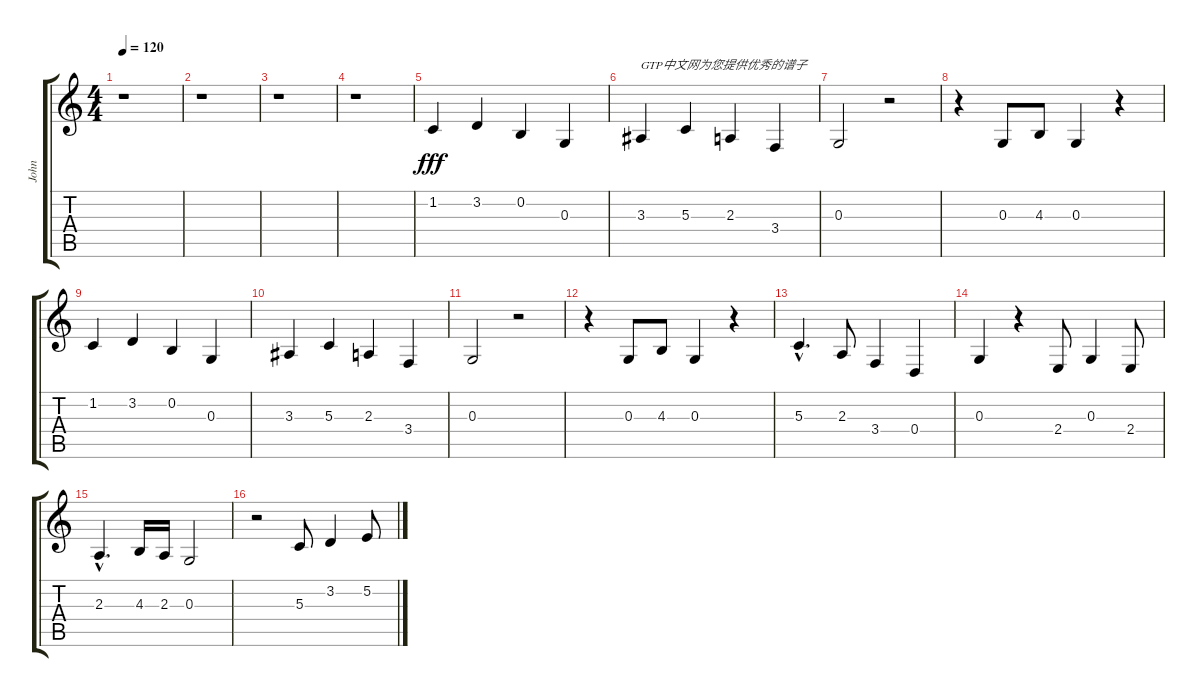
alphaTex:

\track ("John" "John") {instrument englishhorn}
\staff {score tabs}
\tuning (E4 B3 G3 D3 A2 E2) {hide}
\ts (4 4)
\tempo 120
\clef g2
\ks c
r.1{dy fff instrument englishhorn} |
r.1 |
r.1 |
r.1 |
1.2.4 3.2.4 0.2.4 0.3.4 |
3.3.4{txt "GTP中文网为您提供优秀的谱子"} 5.3.4 2.3.4 3.4.4 |
0.3.2 r.2 |
r.4 0.3.8 4.3.8 0.3.4 r.4 |
1.2.4 3.2.4 0.2.4 0.3.4 |
3.3.4 5.3.4 2.3.4 3.4.4 |
0.3.2 r.2 |
r.4 0.3.8 4.3.8 0.3.4 r.4 |
5.3{hac}.4{d} 2.3.8 3.4.4 0.4.4 |
0.3.4 r.4 2.4.8 0.3.4 2.4.8 |
2.3{hac}.4{d} 4.3.16 2.3.16 0.3.2 |
r.2 5.3.8 3.2.4 5.2.8
